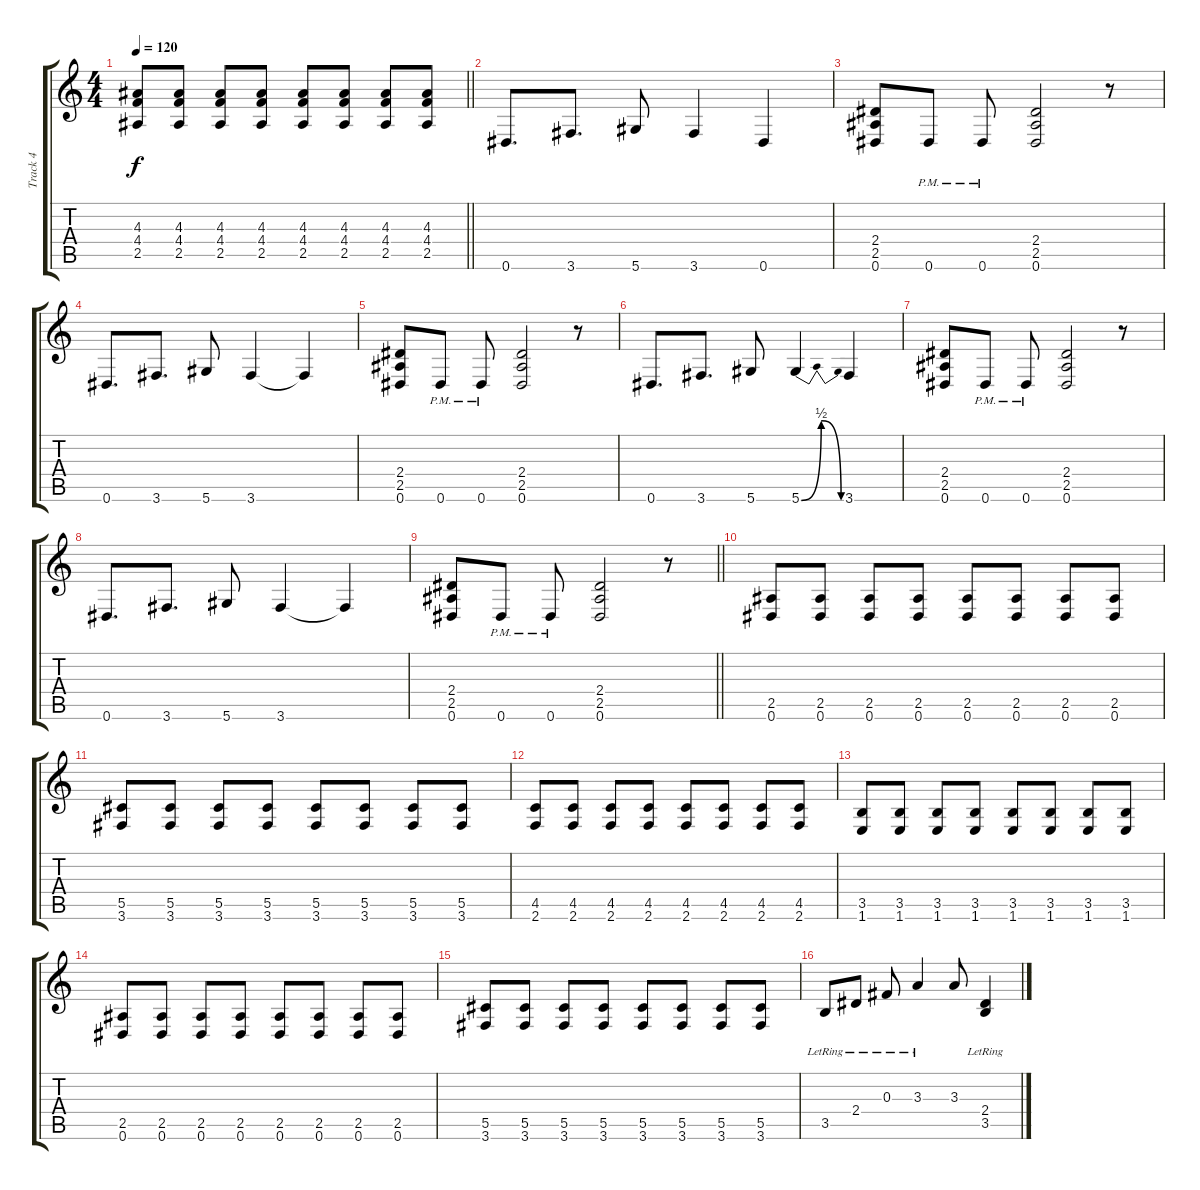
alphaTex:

\track ("Track 4" "Track 4") {instrument overdrivenguitar}
\staff {score tabs}
\tuning (Eb4 Bb3 Gb3 Db3 Ab2 Eb2) {hide}
\ts (4 4)
\tempo 120
\clef g2
\barLineRight lightlight
\ks c
(4.3 4.4 2.5).8{dy f} (4.3 4.4 2.5).8 (4.3 4.4 2.5).8 (4.3 4.4 2.5).8 (4.3 4.4 2.5).8 (4.3 4.4 2.5).8 (4.3 4.4 2.5).8 (4.3 4.4 2.5).8 |
0.6.8{d} 3.6.8{d} 5.6.8 3.6.4 0.6.4 |
(2.4 2.5 0.6).8 0.6{pm}.8 0.6{pm}.8 (2.4 2.5 0.6).2 r.8 |
0.6.8{d} 3.6.8{d} 5.6.8 3.6.4 3.6{t}.4 |
(2.4 2.5 0.6).8 0.6{pm}.8 0.6{pm}.8 (2.4 2.5 0.6).2 r.8 |
0.6.8{d} 3.6.8{d} 5.6.8 5.6{be (bendrelease 0 0 15 2 45 2 60 0)}.4 3.6.4 |
(2.4 2.5 0.6).8 0.6{pm}.8 0.6{pm}.8 (2.4 2.5 0.6).2 r.8 |
0.6.8{d} 3.6.8{d} 5.6.8 3.6.4 3.6{t}.4 |
\barLineRight lightlight
(2.4 2.5 0.6).8 0.6{pm}.8 0.6{pm}.8 (2.4 2.5 0.6).2 r.8 |
(2.5 0.6).8 (2.5 0.6).8 (2.5 0.6).8 (2.5 0.6).8 (2.5 0.6).8 (2.5 0.6).8 (2.5 0.6).8 (2.5 0.6).8 |
(5.5 3.6).8 (5.5 3.6).8 (5.5 3.6).8 (5.5 3.6).8 (5.5 3.6).8 (5.5 3.6).8 (5.5 3.6).8 (5.5 3.6).8 |
(4.5 2.6).8 (4.5 2.6).8 (4.5 2.6).8 (4.5 2.6).8 (4.5 2.6).8 (4.5 2.6).8 (4.5 2.6).8 (4.5 2.6).8 |
(3.5 1.6).8 (3.5 1.6).8 (3.5 1.6).8 (3.5 1.6).8 (3.5 1.6).8 (3.5 1.6).8 (3.5 1.6).8 (3.5 1.6).8 |
(2.5 0.6).8 (2.5 0.6).8 (2.5 0.6).8 (2.5 0.6).8 (2.5 0.6).8 (2.5 0.6).8 (2.5 0.6).8 (2.5 0.6).8 |
(5.5 3.6).8 (5.5 3.6).8 (5.5 3.6).8 (5.5 3.6).8 (5.5 3.6).8 (5.5 3.6).8 (5.5 3.6).8 (5.5 3.6).8 |
3.5{lr}.8 2.4{lr}.8 0.3{lr}.8 3.3{lr}.4 3.3.8 (2.4 3.5{lr}).4
